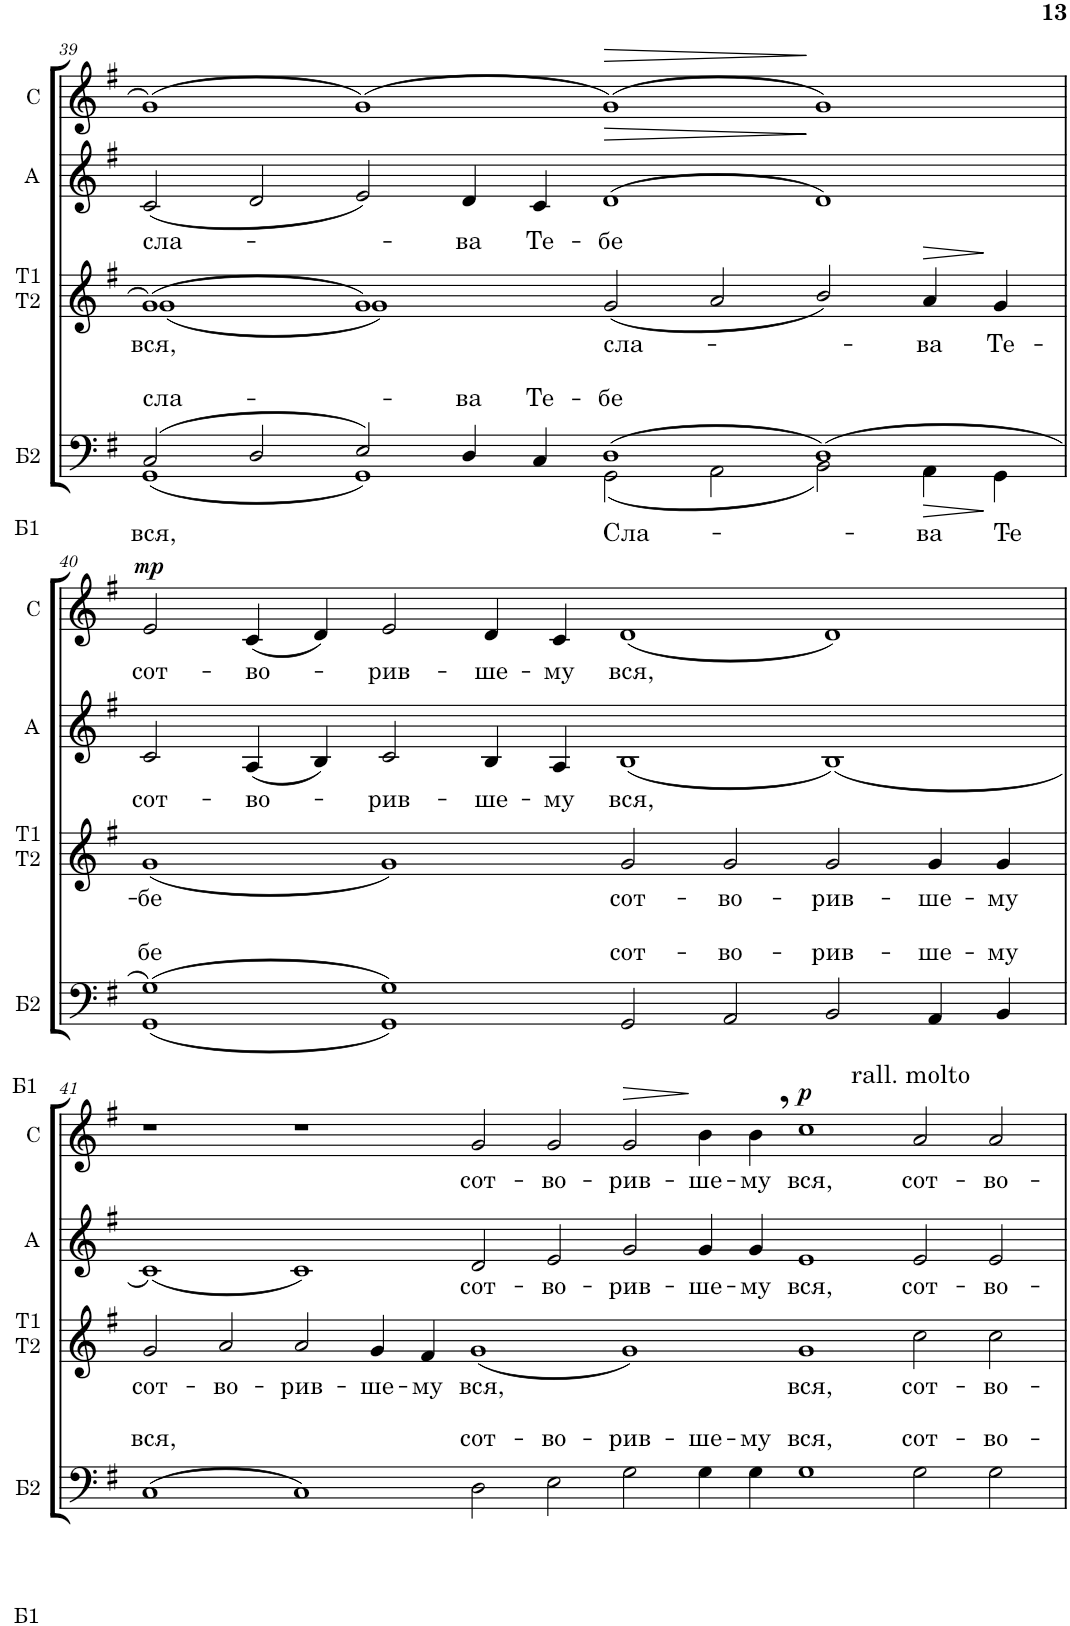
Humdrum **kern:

**kern	**text	**dynam	**kern	**text	**dynam	**kern	**text	**dynam	**kern	**text	**dynam
*part4	*part4	*part4	*part3	*part3	*part3	*part2	*part2	*part2	*part1	*part1	*part1
*staff4	*staff4	*staff4	*staff3	*staff3	*staff3	*staff2	*staff2	*staff2	*staff1	*staff1	*staff1
*I"Б2	*	*	*I"T1   T2	*	*	*I"A	*	*	*I"C	*	*
*	*	*	*I'T1   T2	*	*	*I'A	*	*	*I'C	*	*
!!LO:PB:g=z
*clefF4	*	*	*clefG2	*	*	*clefG2	*	*	*clefG2	*	*
*k[f#]	*	*	*k[f#]	*	*	*k[f#]	*	*	*k[f#]	*	*
*M16/4	*	*	*M16/4	*	*	*M16/4	*	*	*M16/4	*	*
=39	=39	=39	=39	=39	=39	=39	=39	=39	=39	=39	=39
!	!	!	!	!	!	!	!	!	!LO:TX:b:t=Б1	!	!
!	!LO:LY:a	!	!	!	!	!	!	!	!	!	!
*^	*	*	*	*	*	*	*	*	*	*	*
!	!	!LO:LY:b	!	!	!LO:LY:b	!	!	!LO:LY:b	!	!	!	!
*	*	*	*	*^	*	*	*	*	*	*	*	*
(2C/	(1GG	вся,	.	(1g	(1g	вся,	.	(2c/	сла-	.	(>1g	.	.
2D/	.	.	.	.	.	.	.	2d/	.	.	.	.	.
2E/)	1GG)	.	.	1g)	1g)	.	.	2e/)	.	.	(>1g)	.	.
!	!	!LO:LY:a	!	!	!	!	!	!	!LO:LY:b	!	!	!	!
4D/	.	ва	.	.	.	.	.	4d/	ва	.	.	.	.
!	!	!LO:LY:a	!	!	!	!	!	!	!LO:LY:b	!	!	!	!
4C/	.	Те-	.	.	.	.	.	4c/	Те-	.	.	.	.
!	!	!LO:LY:a	!	!	!	!	!	!	!	!	!	!	!
!	!	!LO:LY:b	!	!	!	!LO:LY:b	!	!	!LO:LY:b	!LO:HP:b	!	!	!LO:HP:b
(1D	(2GG\	Сла-	.	(2g/	0ryy	сла-	.	(>1d	-бе	>	(>1g)	.	>
.	2AA\	.	.	2a/	.	.	.	.	.	.	.	.	.
(1D)	2BB\)	.	.	2b/)	.	.	.	1d)	.	]	1g)	.	]
!	!	!LO:LY:b	!LO:HP:b	!	!	!LO:LY:b	!LO:HP:b	!	!	!	!	!	!
.	4AA\	ва	>	4a/	.	ва	>	.	.	.	.	.	.
!	!	!LO:LY:b	!	!	!	!LO:LY:b	!	!	!	!	!	!	!
.	4GG\	Те-	]	4g/	.	Те-	]	.	.	.	.	.	.
*	*	*	*	*v	*v	*	*	*	*	*	*	*	*
!!LO:LB:g=z
=40	=40	=40	=40	=40	=40	=40	=40	=40	=40	=40	=40	=40
!	!	!	!	!	!	!	!	!	!	!LO:TX:b:t=Б1	!	!
!	!	!LO:LY:a	!	!	!LO:LY:b	!	!	!LO:LY:b	!	!	!LO:LY:b	!LO:DY:a
(1G)	(1GG	-бе	.	(1g	-бе	.	2c/	сот-	.	2e/	сот-	mp
!	!	!	!	!	!	!	!	!LO:LY:b	!	!	!LO:LY:b	!
.	.	.	.	.	.	.	(4A/	-во-	.	(4c/	-во-	.
.	.	.	.	.	.	.	4B/)	.	.	4d/)	.	.
!	!	!	!	!	!	!	!	!LO:LY:b	!	!	!LO:LY:b	!
1G)	1GG)	.	.	1g)	.	.	2c/	рив-	.	2e/	рив-	.
!	!	!	!	!	!	!	!	!LO:LY:b	!	!	!LO:LY:b	!
.	.	.	.	.	.	.	4B/	-ше-	.	4d/	-ше-	.
!	!	!	!	!	!	!	!	!LO:LY:b	!	!	!LO:LY:b	!
.	.	.	.	.	.	.	4A/	-му	.	4c/	-му	.
!	!	!LO:LY:a	!	!	!LO:LY:b	!	!	!LO:LY:b	!	!	!LO:LY:b	!
2GG/	0ryy	сот-	.	2g/	сот-	.	(1B	вся,	.	(1d	вся,	.
!	!	!LO:LY:a	!	!	!LO:LY:b	!	!	!	!	!	!	!
2AA/	.	-во-	.	2g/	-во-	.	.	.	.	.	.	.
!	!	!LO:LY:a	!	!	!LO:LY:b	!	!	!	!	!	!	!
2BB/	.	-рив-	.	2g/	-рив-	.	(1B)	.	.	1d)	.	.
!	!	!LO:LY:a	!	!	!LO:LY:b	!	!	!	!	!	!	!
4AA/	.	-ше-	.	4g/	-ше-	.	.	.	.	.	.	.
!	!	!LO:LY:a	!	!	!LO:LY:b	!	!	!	!	!	!	!
4BB/	.	-му	.	4g/	-му	.	.	.	.	.	.	.
*v	*v	*	*	*	*	*	*	*	*	*	*	*
!!LO:LB:g=z
=41	=41	=41	=41	=41	=41	=41	=41	=41	=41	=41	=41
*M24/4	*	*	*M24/4	*	*	*M24/4	*	*	*M24/4	*	*
!	!	!	!	!	!	!	!	!	!LO:TX:b:t=Б1	!	!
!	!LO:LY:a	!	!	!LO:LY:b	!	!	!	!	!	!	!
(>1C	вся,	.	2g/	сот-	.	(1c)	.	.	1r	.	.
!	!	!	!	!LO:LY:b	!	!	!	!	!	!	!
.	.	.	2a/	-во-	.	.	.	.	.	.	.
!	!	!	!	!LO:LY:b	!	!	!	!	!	!	!
1C)	.	.	2a/	-рив-	.	1c)	.	.	1r	.	.
!	!	!	!	!LO:LY:b	!	!	!	!	!	!	!
.	.	.	4g/	-ше-	.	.	.	.	.	.	.
!	!	!	!	!LO:LY:b	!	!	!	!	!	!	!
.	.	.	4f#/	-му	.	.	.	.	.	.	.
!	!LO:LY:a	!	!	!LO:LY:b	!	!	!LO:LY:b	!	!	!LO:LY:b	!
2D\	сот-	.	(1g	вся,	.	2d/	сот-	.	2g/	сот-	.
!	!LO:LY:a	!	!	!	!	!	!LO:LY:b	!	!	!LO:LY:b	!
2E\	-во-	.	.	.	.	2e/	-во-	.	2g/	-во-	.
!	!LO:LY:a	!	!	!	!	!	!LO:LY:b	!	!	!LO:LY:b	!LO:HP:b
2G\	-рив-	.	1g)	.	.	2g/	-рив-	.	2g/	-рив-	>
!	!LO:LY:a	!	!	!	!	!	!LO:LY:b	!	!	!LO:LY:b	!
4G\	-ше-	.	.	.	.	4g/	-ше-	.	4b\	-ше-	]
!	!LO:LY:a	!	!	!	!	!	!LO:LY:b	!	!	!LO:LY:b	!
4G\	-му	.	.	.	.	4g/	-му	.	4b,\	-му	.
!	!LO:LY:a	!	!	!LO:LY:b	!	!	!LO:LY:b	!	!	!LO:LY:b	!LO:DY:a
1G	вся,	.	1g	вся,	.	1e	вся,	.	1cc	вся,	p
!	!	!	!	!	!	!	!	!	!LO:TX:a:t=rall. molto	!	!
!	!LO:LY:a	!	!	!LO:LY:b	!	!	!LO:LY:b	!	!	!LO:LY:b	!
2G\	сот-	.	2cc\	сот-	.	2e/	сот-	.	2a/	сот-	.
!	!LO:LY:a	!	!	!LO:LY:b	!	!	!LO:LY:b	!	!	!LO:LY:b	!
2G\	-во-	.	2cc\	-во-	.	2e/	-во-	.	2a/	-во-	.
=	=	=	=	=	=	=	=	=	=	=	=
*-	*-	*-	*-	*-	*-	*-	*-	*-	*-	*-	*-
